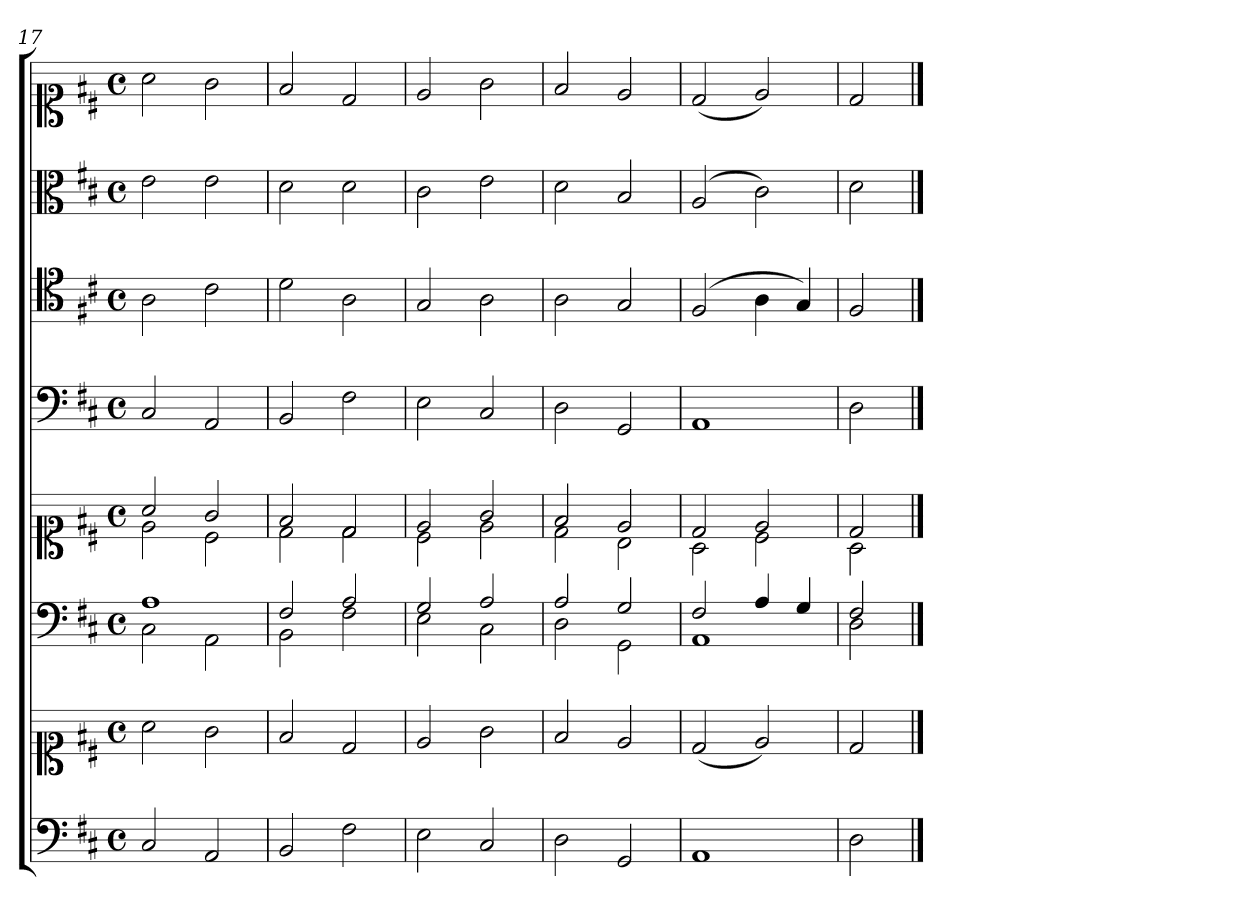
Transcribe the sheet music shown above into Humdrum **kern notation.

**kern	**kern	**kern	**kern	**kern	**kern	**kern	**kern
*part6	*part6	*part5	*part5	*part4	*part3	*part2	*part1
*staff8	*staff7	*staff6	*staff5	*staff4	*staff3	*staff2	*staff1
*clefF4	*clefC1	*clefF4	*clefC1	*clefF4	*clefC4	*clefC3	*clefC1
*k[f#c#]	*k[f#c#]	*k[f#c#]	*k[f#c#]	*k[f#c#]	*k[f#c#]	*k[f#c#]	*k[f#c#]
*D:	*D:	*D:	*D:	*D:	*D:	*D:	*D:
*M4/4	*M4/4	*M4/4	*M4/4	*M4/4	*M4/4	*M4/4	*M4/4
*met(c)	*met(c)	*met(c)	*met(c)	*met(c)	*met(c)	*met(c)	*met(c)
=17	=17	=17	=17	=17	=17	=17	=17
*	*	*^	*^	*	*	*	*
2C#	2a	1A	2C#	2a	2e	2C#	2A	2e	2a
2AA	2g	.	2AA	2g	2c#	2AA	2c#	2e	2g
=18	=18	=18	=18	=18	=18	=18	=18	=18	=18
2BB	2f#	2F#	2BB	2f#	2d	2BB	2d	2d	2f#
2F#	2d	2A	2F#	2d	2d	2F#	2A	2d	2d
=19	=19	=19	=19	=19	=19	=19	=19	=19	=19
2E	2e	2G	2E	2e	2c#	2E	2G	2c#	2e
2C#	2g	2A	2C#	2g	2e	2C#	2A	2e	2g
=20	=20	=20	=20	=20	=20	=20	=20	=20	=20
2D	2f#	2A	2D	2f#	2d	2D	2A	2d	2f#
2GG	2e	2G	2GG	2e	2B	2GG	2G	2B	2e
=21	=21	=21	=21	=21	=21	=21	=21	=21	=21
1AA	(2d	2F#	1AA	2d	2A	1AA	(2F#	(2A	(2d
.	2e)	4A	.	2e	2c#	.	4A	2c#)	2e)
.	.	4G	.	.	.	.	4G)	.	.
=22	=22	=22	=22	=22	=22	=22	=22	=22	=22
2D	2d	2F#	2D	2d	2A	2D	2F#	2d	2d
*	*	*v	*v	*	*	*	*	*	*
*	*	*	*v	*v	*	*	*	*
==	==	==	==	==	==	==	==
*-	*-	*-	*-	*-	*-	*-	*-
